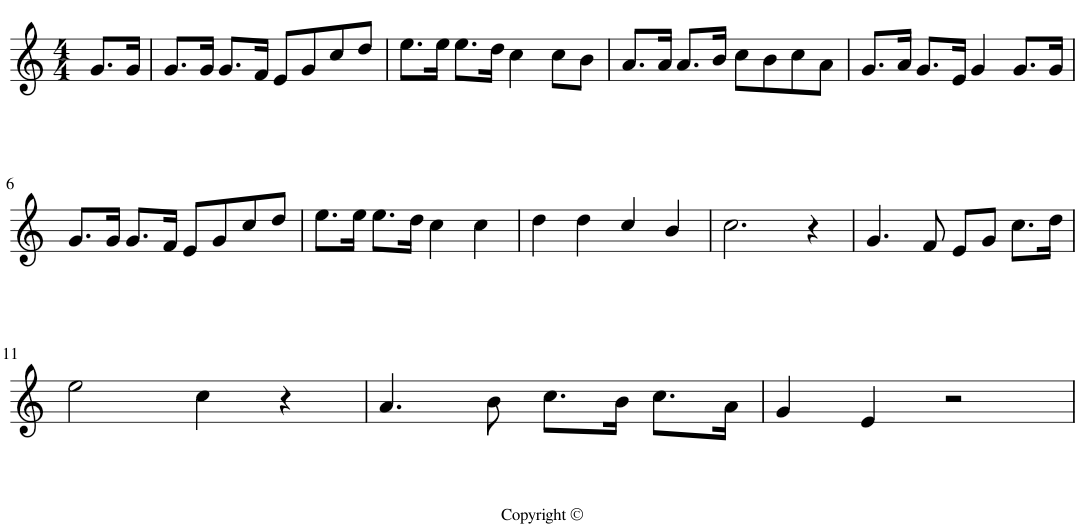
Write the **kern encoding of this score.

**kern
*part1
*staff1
*I"P1
*clefG2
*k[]
*M4/4
=1
8.g/L
16g/Jk
=2
8.g/L
16g/Jk
8.g/L
16f/Jk
8e/L
8g/
8cc/
8dd/J
=3
8.ee\L
16ee\Jk
8.ee\L
16dd\Jk
4cc\
8cc\L
8b\J
=4
8.a/L
16a/Jk
8.a/L
16b/Jk
8cc\L
8b\
8cc\
8a\J
=5
8.g/L
16a/Jk
8.g/L
16e/Jk
4g/
8.g/L
16g/Jk
!!LO:LB:g=z
=6
8.g/L
16g/Jk
8.g/L
16f/Jk
8e/L
8g/
8cc/
8dd/J
=7
8.ee\L
16ee\Jk
8.ee\L
16dd\Jk
4cc\
4cc\
=8
4dd\
4dd\
4cc/
4b/
=9
2.cc\
4r
=10
4.g/
8f/
8e/L
8g/J
8.cc\L
16dd\Jk
!!LO:LB:g=z
=11
2ee\
4cc\
4r
=12
4.a/
8b\
8.cc\L
16b\Jk
8.cc\L
16a\Jk
=13
4g/
4e/
2r
=
*-
